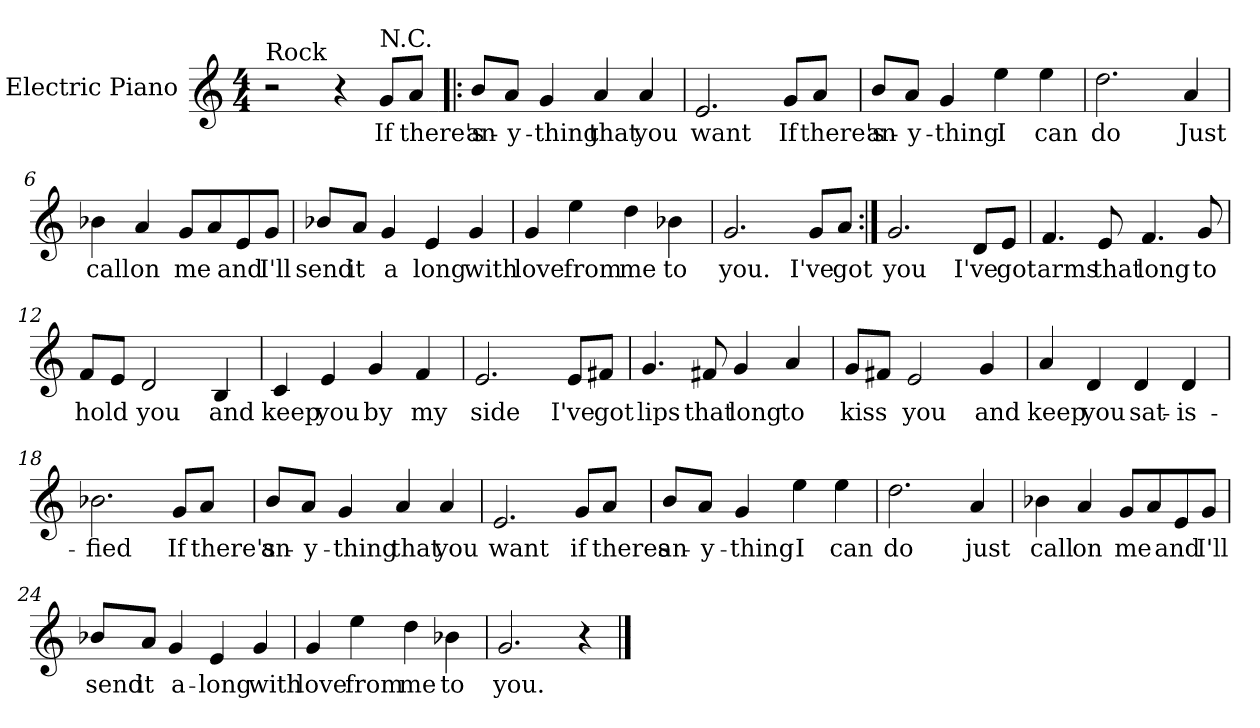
**kern	**text
*part1	*part1
*staff1	*staff1
*I"Electric Piano	*
*I'E.Pno	*
*clefG2	*
*k[]	*
*C:	*
*M4/4	*
=1	=1
!LO:TX:a:t=Rock	!
2r	.
4r	.
!LO:TX:a:t=N.C.	!
8g/L	If
8a/J	there's
=2!|:	=2!|:
8b/L	an-
8a/J	-y-
4g/	-thing
4a/	that
4a/	you
=3	=3
2.e/	want
8g/L	If
8a/J	there's
=4	=4
8b/L	an-
8a/J	-y-
4g/	-thing
4ee\	I
4ee\	can
=5	=5
2.dd\	do
4a/	Just
!!LO:LB:g=z
=6	=6
4b-X\	call
4a/	on
8g/L	me
8a/	.
8e/	and
8g/J	I'll
=7	=7
8b-X/L	send
8a/J	it
4g/	a
4e/	long
4g/	with
=8	=8
4g/	love
4ee\	from
4dd\	me
4b-X\	to
=9	=9
2.g/	you.
8g/L	I've
8a/J	got
!!LO:LB:g=z
=10:|!	=10:|!
2.g/	you
8d/L	I've
8e/J	got
=11	=11
4.f/	arms
8e/	that
4.f/	long
8g/	to
=12	=12
8f/L	hold
8e/J	.
2d/	you
4B/	and
=13	=13
4c/	keep
4e/	you
4g/	by
4f/	my
!!LO:LB:g=z
=14	=14
2.e/	side
8e/L	I've
8f#X/J	got
=15	=15
4.g/	lips
8f#X/	that
4g/	long
4a/	to
=16	=16
8g/L	kiss
8f#X/J	.
2e/	you
4g/	and
=17	=17
4a/	keep
4d/	you
4d/	sat-
4d/	-is-
!!LO:LB:g=z
=18	=18
2.b-X\	-fied
8g/L	If
8a/J	there's
=19	=19
8b/L	an-
8a/J	-y-
4g/	-thing
4a/	that
4a/	you
=20	=20
2.e/	want
8g/L	if
8a/J	theres
=21	=21
8b/L	an-
8a/J	-y-
4g/	-thing
4ee\	I
4ee\	can
!!LO:LB:g=z
=22	=22
2.dd\	do
4a/	just
=23	=23
4b-X\	call
4a/	on
8g/L	me
8a/	.
8e/	and
8g/J	I'll
=24	=24
8b-X/L	send
8a/J	it
4g/	a-
4e/	-long
4g/	with
=25	=25
4g/	love
4ee\	from
4dd\	me
4b-X\	to
=26	=26
2.g/	you.
4r	.
==	==
*-	*-
